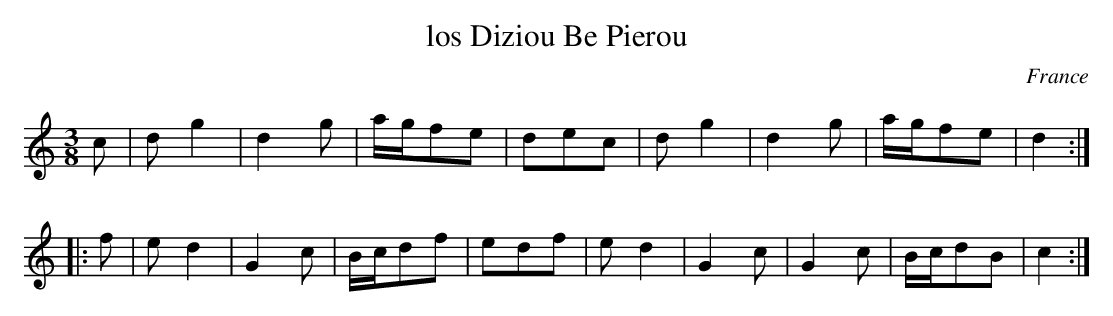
X:1
T:los Diziou Be Pierou
M:3/8
O:France
K:C major
c2|\
d2g4 | d4g2 | agf2e2| d2e2c2 |\
d2g4 | d4g2| agf2e2| d4:|
|:f2|\
e2d4| G4c2| Bcd2f2| e2d2f2|\
e2d4| G4c2| G4c2| Bcd2B2| c4:|
